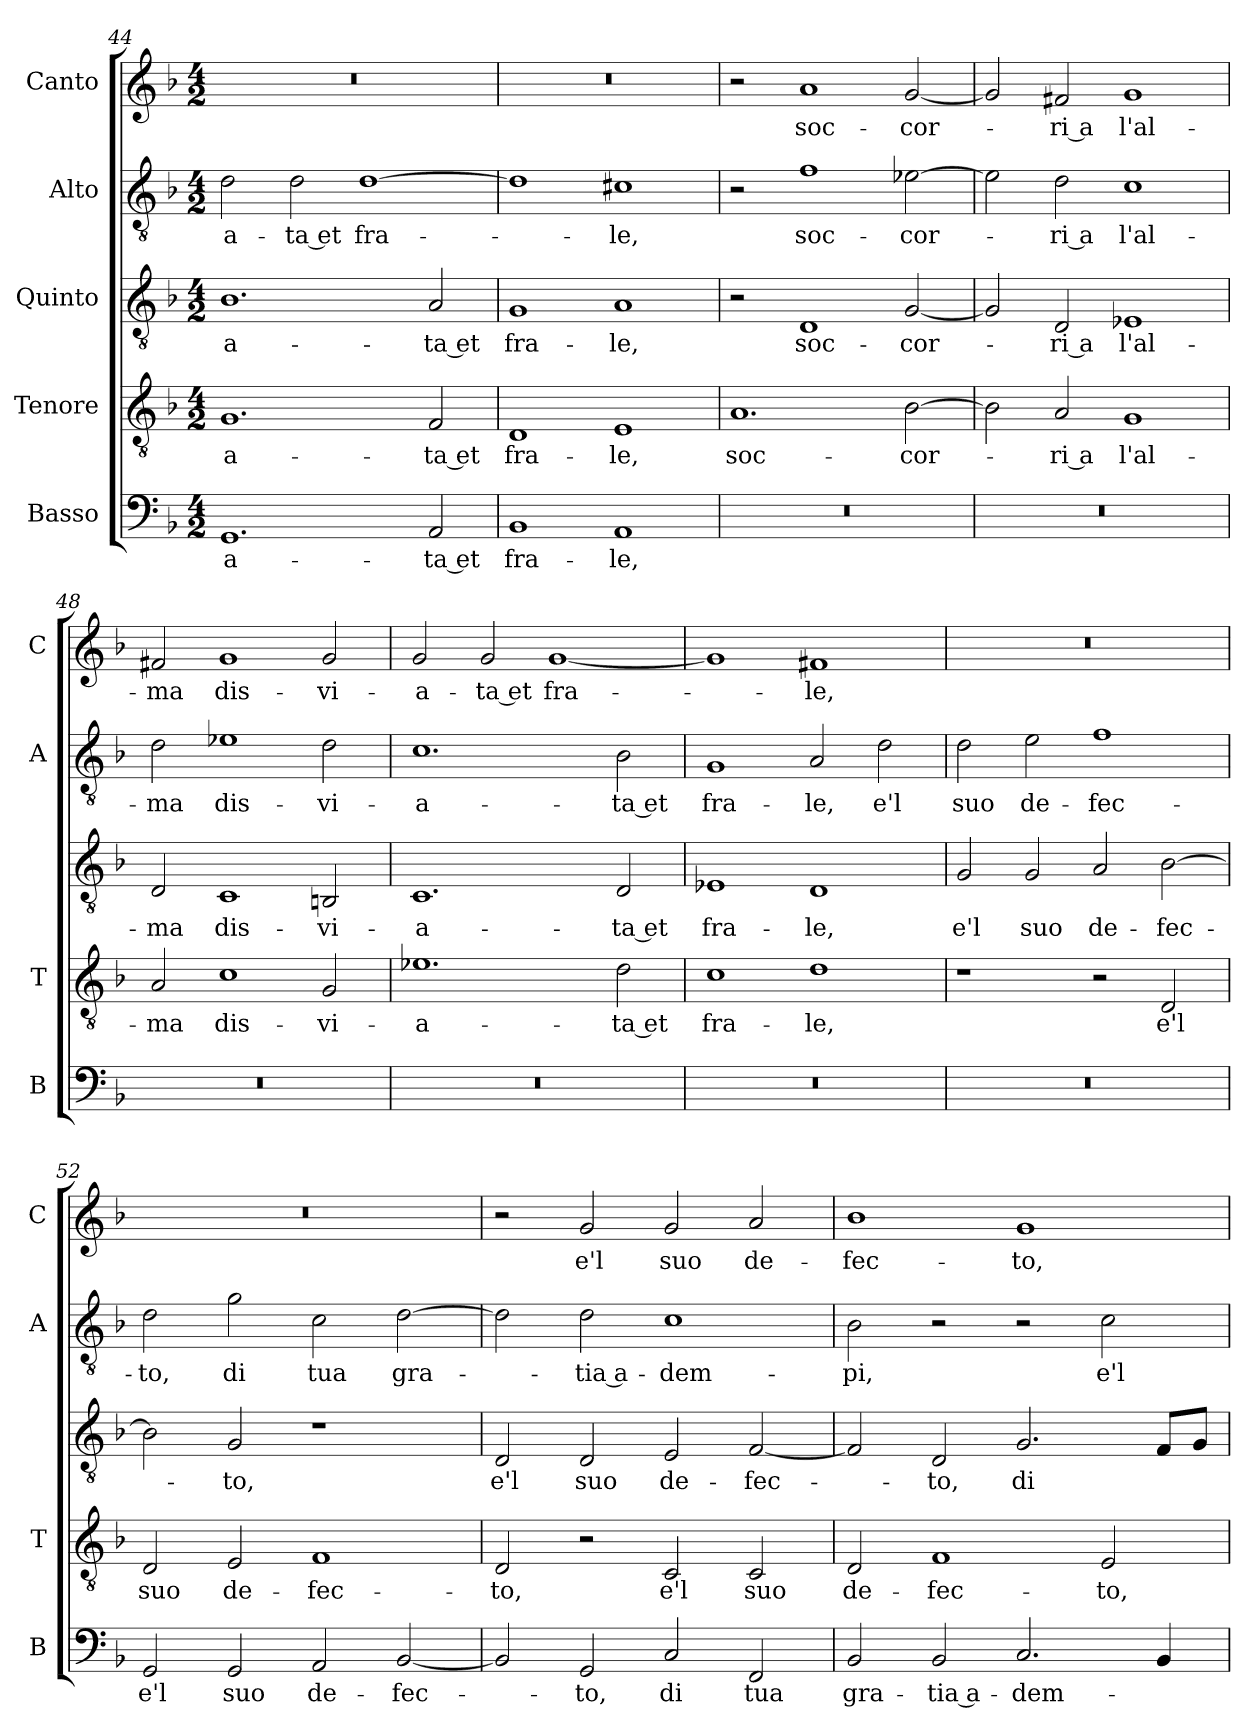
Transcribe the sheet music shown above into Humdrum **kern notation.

**kern	**text	**kern	**text	**kern	**text	**kern	**text	**kern	**text
*part5	*part5	*part4	*part4	*part3	*part3	*part2	*part2	*part1	*part1
*staff5	*staff5	*staff4	*staff4	*staff3	*staff3	*staff2	*staff2	*staff1	*staff1
*I"Basso	*	*I"Tenore	*	*I"Quinto	*	*I"Alto	*	*I"Canto	*
*I'B	*	*I'T	*	*	*	*I'A	*	*I'C	*
*clefF4	*	*clefGv2	*	*clefGv2	*	*clefGv2	*	*clefG2	*
*k[b-]	*	*k[b-]	*	*k[b-]	*	*k[b-]	*	*k[b-]	*
*F:	*	*F:	*	*F:	*	*F:	*	*F:	*
*M4/2	*	*M4/2	*	*M4/2	*	*M4/2	*	*M4/2	*
=44	=44	=44	=44	=44	=44	=44	=44	=44	=44
!	!LO:LY:b	!	!LO:LY:b	!	!LO:LY:b	!	!LO:LY:b	!	!
1.GG	-a-	1.G	-a-	1.B-	-a-	2d\	-a-	0r	.
!	!	!	!	!	!	!	!LO:LY:b	!	!
.	.	.	.	.	.	2d\	-ta et	.	.
!	!	!	!	!	!	!	!LO:LY:b	!	!
.	.	.	.	.	.	[1d	fra-	.	.
!	!LO:LY:b	!	!LO:LY:b	!	!LO:LY:b	!	!	!	!
2AA/	-ta et	2F/	-ta et	2A/	-ta et	.	.	.	.
=45	=45	=45	=45	=45	=45	=45	=45	=45	=45
!	!LO:LY:b	!	!LO:LY:b	!	!LO:LY:b	!	!	!	!
1BB-	fra-	1D	fra-	1G	fra-	1d]	.	0r	.
!	!LO:LY:b	!	!LO:LY:b	!	!LO:LY:b	!	!LO:LY:b	!	!
1AA	-le,	1E	-le,	1A	-le,	1c#X	-le,	.	.
=46	=46	=46	=46	=46	=46	=46	=46	=46	=46
!	!	!	!LO:LY:b	!	!	!	!	!	!
0r	.	1.A	soc-	2r	.	2r	.	2r	.
!	!	!	!	!	!LO:LY:b	!	!LO:LY:b	!	!LO:LY:b
.	.	.	.	1D	soc-	1f	soc-	1a	soc-
!	!	!	!LO:LY:b	!	!LO:LY:b	!	!LO:LY:b	!	!LO:LY:b
.	.	[2B-\	-cor-	[2G/	-cor-	[2e-X\	-cor-	[2g/	-cor-
!!LO:PB:g=z
=47	=47	=47	=47	=47	=47	=47	=47	=47	=47
0r	.	2B-\]	.	2G/]	.	2e-\]	.	2g/]	.
!	!	!	!LO:LY:b	!	!LO:LY:b	!	!LO:LY:b	!	!LO:LY:b
.	.	2A/	-ri a	2D/	-ri a	2d\	-ri a	2f#X/	-ri a
!	!	!	!LO:LY:b	!	!LO:LY:b	!	!LO:LY:b	!	!LO:LY:b
.	.	1G	l'al-	1E-X	l'al-	1c	l'al-	1g	l'al-
=48	=48	=48	=48	=48	=48	=48	=48	=48	=48
!	!	!	!LO:LY:b	!	!LO:LY:b	!	!LO:LY:b	!	!LO:LY:b
0r	.	2A/	-ma	2D/	-ma	2d\	-ma	2f#X/	-ma
!	!	!	!LO:LY:b	!	!LO:LY:b	!	!LO:LY:b	!	!LO:LY:b
.	.	1c	dis-	1C	dis-	1e-X	dis-	1g	dis-
!	!	!	!LO:LY:b	!	!LO:LY:b	!	!LO:LY:b	!	!LO:LY:b
.	.	2G/	-vi-	2BBn/	-vi-	2d\	-vi-	2g/	-vi-
=49	=49	=49	=49	=49	=49	=49	=49	=49	=49
!	!	!	!LO:LY:b	!	!LO:LY:b	!	!LO:LY:b	!	!LO:LY:b
0r	.	1.e-X	-a-	1.C	-a-	1.c	-a-	2g/	-a-
!	!	!	!	!	!	!	!	!	!LO:LY:b
.	.	.	.	.	.	.	.	2g/	-ta et
!	!	!	!	!	!	!	!	!	!LO:LY:b
.	.	.	.	.	.	.	.	[1g	fra-
!	!	!	!LO:LY:b	!	!LO:LY:b	!	!LO:LY:b	!	!
.	.	2d\	-ta et	2D/	-ta et	2B-\	-ta et	.	.
=50	=50	=50	=50	=50	=50	=50	=50	=50	=50
!	!	!	!LO:LY:b	!	!LO:LY:b	!	!LO:LY:b	!	!
0r	.	1c	fra-	1E-X	fra-	1G	fra-	1g]	.
!	!	!	!LO:LY:b	!	!LO:LY:b	!	!LO:LY:b	!	!LO:LY:b
.	.	1d	-le,	1D	-le,	2A/	-le,	1f#X	-le,
!	!	!	!	!	!	!	!LO:LY:b	!	!
.	.	.	.	.	.	2d\	e'l	.	.
=51	=51	=51	=51	=51	=51	=51	=51	=51	=51
!	!	!	!	!	!LO:LY:b	!	!LO:LY:b	!	!
0r	.	1r	.	2G/	e'l	2d\	suo	0r	.
!	!	!	!	!	!LO:LY:b	!	!LO:LY:b	!	!
.	.	.	.	2G/	suo	2e\	de-	.	.
!	!	!	!	!	!LO:LY:b	!	!LO:LY:b	!	!
.	.	2r	.	2A/	de-	1f	-fec-	.	.
!	!	!	!LO:LY:b	!	!LO:LY:b	!	!	!	!
.	.	2D/	e'l	[2B-\	-fec-	.	.	.	.
=52	=52	=52	=52	=52	=52	=52	=52	=52	=52
!	!LO:LY:b	!	!LO:LY:b	!	!	!	!LO:LY:b	!	!
2GG/	e'l	2D/	suo	2B-\]	.	2d\	-to,	0r	.
!	!LO:LY:b	!	!LO:LY:b	!	!LO:LY:b	!	!LO:LY:b	!	!
2GG/	suo	2E/	de-	2G/	-to,	2g\	di	.	.
!	!LO:LY:b	!	!LO:LY:b	!	!	!	!LO:LY:b	!	!
2AA/	de-	1F	-fec-	1r	.	2c\	tua	.	.
!	!LO:LY:b	!	!	!	!	!	!LO:LY:b	!	!
[2BB-/	-fec-	.	.	.	.	[2d\	gra-	.	.
!!LO:LB:g=z
=53	=53	=53	=53	=53	=53	=53	=53	=53	=53
!	!	!	!LO:LY:b	!	!LO:LY:b	!	!	!	!
2BB-/]	.	2D/	-to,	2D/	e'l	2d\]	.	2r	.
!	!LO:LY:b	!	!	!	!LO:LY:b	!	!LO:LY:b	!	!LO:LY:b
2GG/	-to,	2r	.	2D/	suo	2d\	-tia a-	2g/	e'l
!	!LO:LY:b	!	!LO:LY:b	!	!LO:LY:b	!	!LO:LY:b	!	!LO:LY:b
2C/	di	2C/	e'l	2E/	de-	1c	-dem-	2g/	suo
!	!LO:LY:b	!	!LO:LY:b	!	!LO:LY:b	!	!	!	!LO:LY:b
2FF/	tua	2C/	suo	[2F/	-fec-	.	.	2a/	de-
=54	=54	=54	=54	=54	=54	=54	=54	=54	=54
!	!LO:LY:b	!	!LO:LY:b	!	!	!	!LO:LY:b	!	!LO:LY:b
2BB-/	gra-	2D/	de-	2F/]	.	2B-\	-pi,	1b-	-fec-
!	!LO:LY:b	!	!LO:LY:b	!	!LO:LY:b	!	!	!	!
2BB-/	-tia a-	1F	-fec-	2D/	-to,	2r	.	.	.
!	!LO:LY:b	!	!	!	!LO:LY:b	!	!	!	!LO:LY:b
2.C/	-dem-	.	.	2.G/	di	2r	.	1g	-to,
!	!	!	!LO:LY:b	!	!	!	!LO:LY:b	!	!
.	.	2E/	-to,	.	.	2c\	e'l	.	.
4BB-/	.	.	.	8F/L	.	.	.	.	.
.	.	.	.	8G/J	.	.	.	.	.
=	=	=	=	=	=	=	=	=	=
*-	*-	*-	*-	*-	*-	*-	*-	*-	*-
